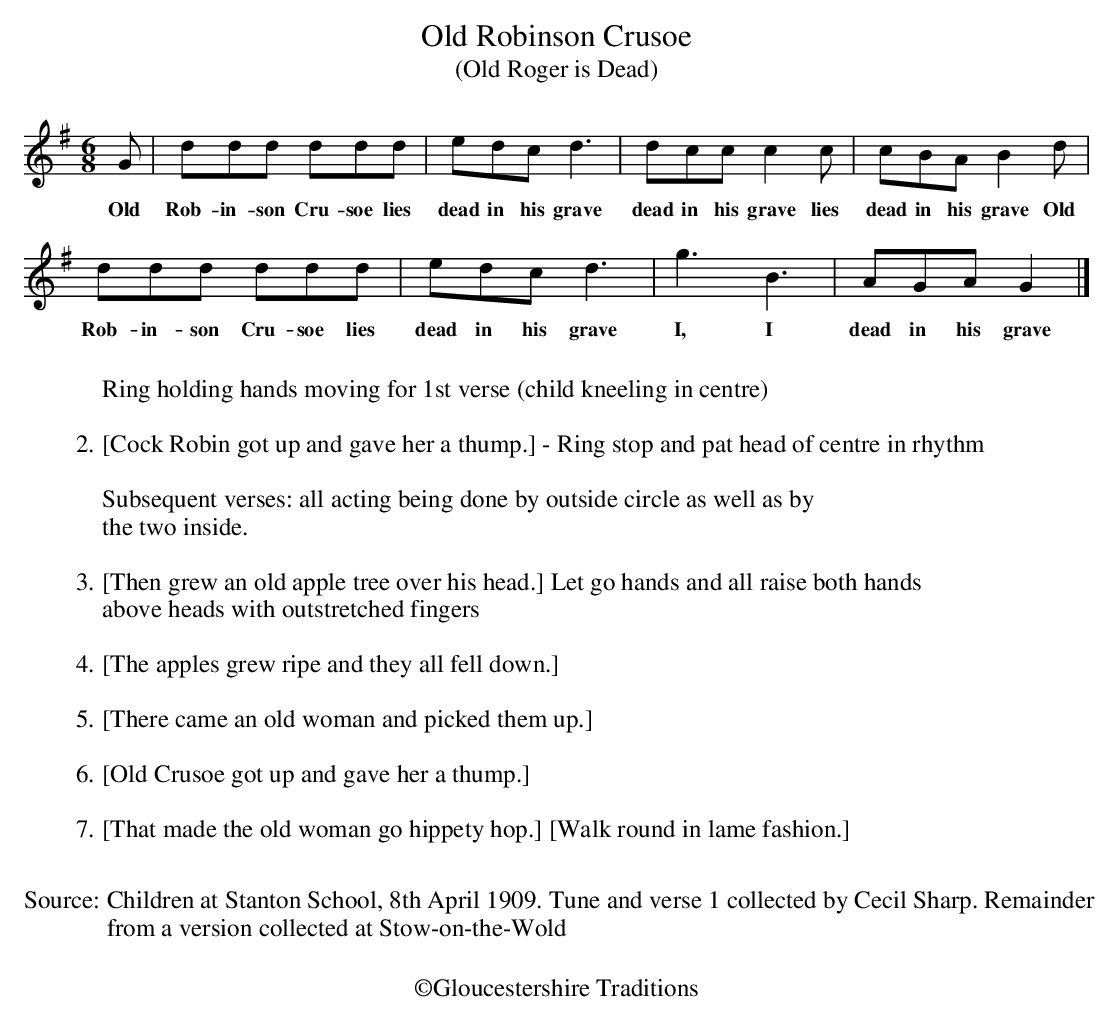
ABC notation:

X:1
T:Old Robinson Crusoe
T:(Old Roger is Dead)
M:6/8
L:1/8
K:G
G | ddd ddd | edcd3 | dccc2c | cBAB2d |
w:  Old Rob-in-son Cru-soe lies dead in his grave dead in his grave lies dead in his grave Old
ddd ddd | edcd3 | g3B3 | AGAG2 |]
w: Rob-in-son Cru-soe lies dead in his grave  I, I dead in his grave
W:
W:Ring holding hands moving for 1st verse (child kneeling in centre)
W:
W:2. [Cock Robin got up and gave her a thump.] - Ring stop and pat head of centre in rhythm
W:
W:Subsequent verses: all acting being done by outside circle as well as by
W:the two inside.
W:
W:3. [Then grew an old apple tree over his head.] Let go hands and all raise both hands
W:above heads with outstretched fingers
W:
W:4. [The apples grew ripe and they all fell down.]
W:
W:5. [There came an old woman and picked them up.]
W:
W:6. [Old Crusoe got up and gave her a thump.]
W:
W:7. [That made the old woman go hippety hop.] [Walk round in lame fashion.]
